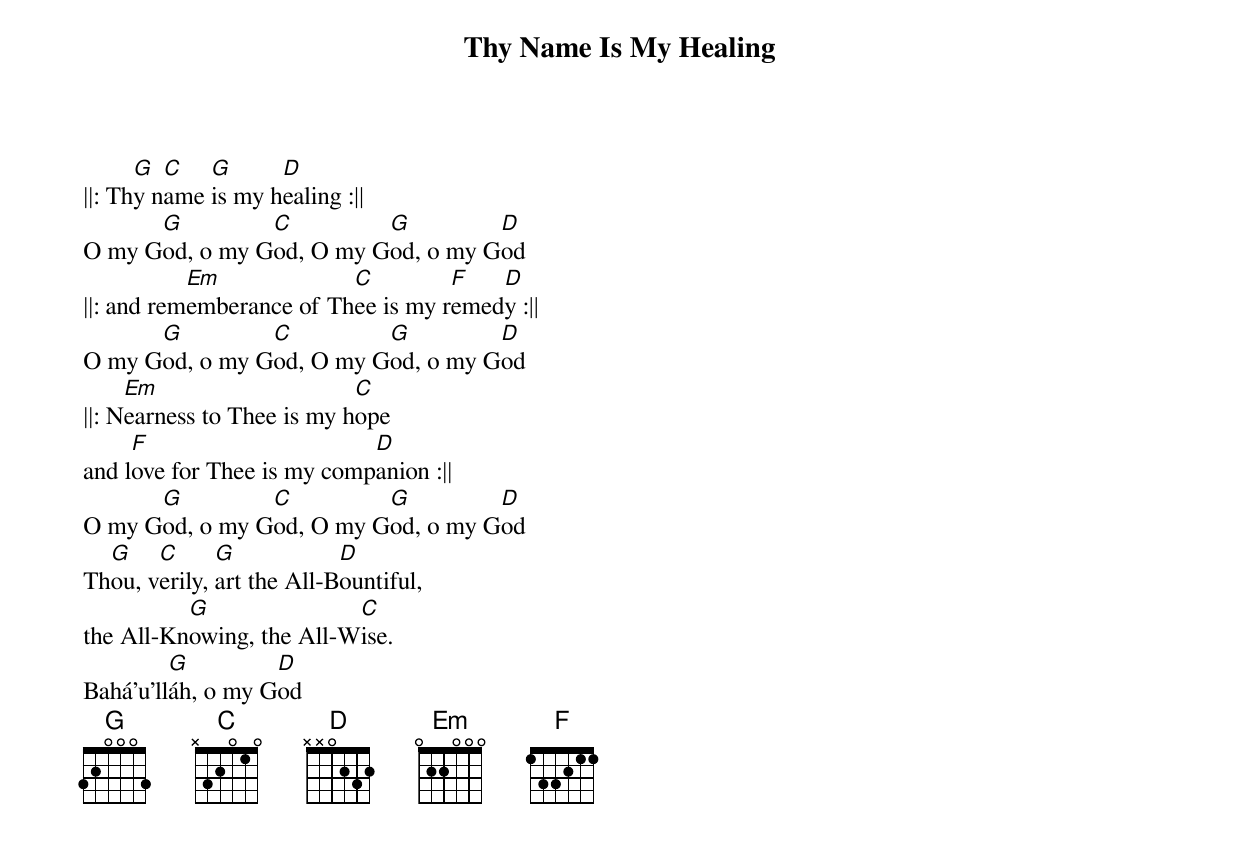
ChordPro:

{title: Thy Name Is My Healing}
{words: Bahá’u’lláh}
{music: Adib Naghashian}
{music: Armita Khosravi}

||: Th[G]y n[C]ame [G]is my h[D]ealing :||
O my G[G]od, o my G[C]od, O my G[G]od, o my G[D]od
||: and rem[Em]emberance of Th[C]ee is my r[F]emed[D]y :||
O my G[G]od, o my G[C]od, O my G[G]od, o my G[D]od
||: N[Em]earness to Thee is my h[C]ope
and l[F]ove for Thee is my comp[D]anion :||
O my G[G]od, o my G[C]od, O my G[G]od, o my G[D]od
Th[G]ou, v[C]erily, [G]art the All-B[D]ountiful,
the All-Kn[G]owing, the All-W[C]ise.
Bahá’u’ll[G]áh, o my G[D]od
